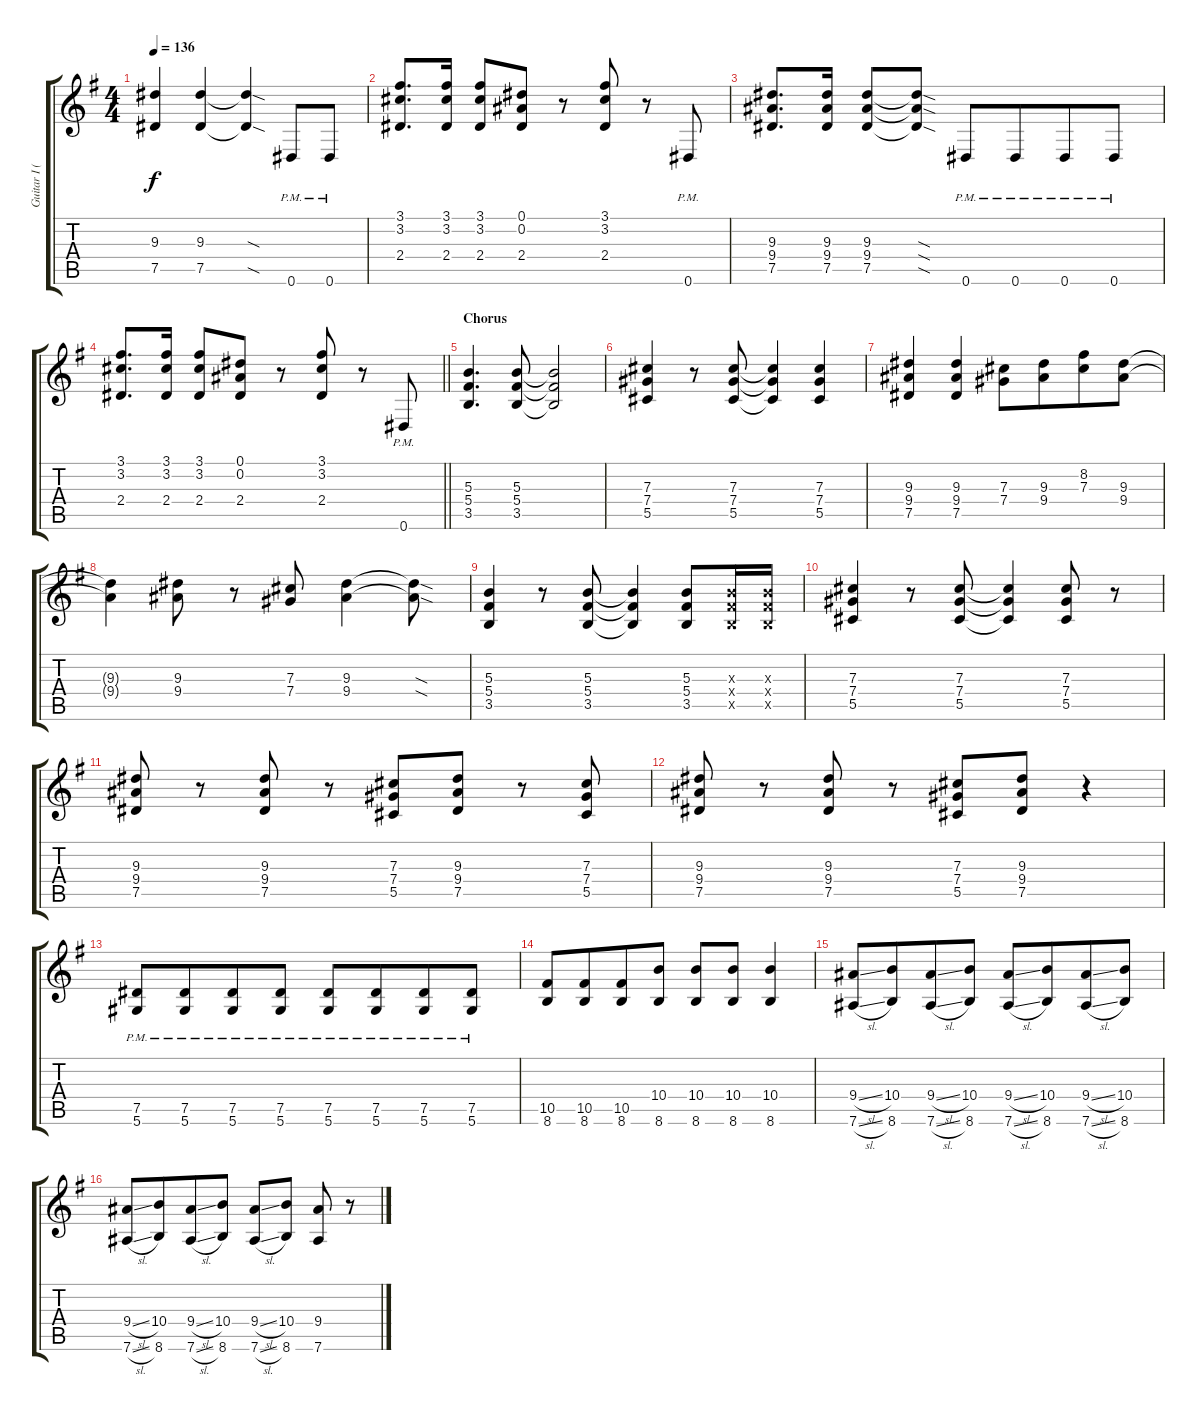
\track ("Guitar I (rhythm)" "Guitar I (") {instrument distortionguitar}
\staff {score tabs}
\tuning (Eb4 Bb3 Gb3 Db3 Ab2 Eb2) {hide}
\ts (4 4)
\tempo 136
\clef g2
\ks eminor
(9.3 7.5).4{dy f} (9.3 7.5).4 (9.3{sod t} 7.5{sod t}).4 0.6{pm}.8 0.6{pm}.8 |
(3.1 3.2 2.4).8{d} (3.1 3.2 2.4).16 (3.1 3.2 2.4).8 (0.1 0.2 2.4).8 r.8 (3.1 3.2 2.4).8 r.8 0.6{pm}.8 |
(9.3 9.4 7.5).8{d} (9.3 9.4 7.5).16 (9.3 9.4 7.5).8 (9.3{sod t} 9.4{sod t} 7.5{sod t}).8 0.6{pm}.8 0.6{pm}.8{beam merge} 0.6{pm}.8 0.6{pm}.8 |
\barLineRight lightlight
(3.1 3.2 2.4).8{d} (3.1 3.2 2.4).16 (3.1 3.2 2.4).8 (0.1 0.2 2.4).8 r.8 (3.1 3.2 2.4).8 r.8 0.6{pm}.8 |
\section ("" "Chorus")
(5.3 5.4 3.5).4{d} (5.3 5.4 3.5).8 (5.3{t} 5.4{t} 3.5{t}).2 |
(7.3 7.4 5.5).4 r.8 (7.3 7.4 5.5).8 (7.3{t} 7.4{t} 5.5{t}).4 (7.3 7.4 5.5).4 |
(9.3 9.4 7.5).4 (9.3 9.4 7.5).4 (7.3 7.4).8{beam merge} (9.3 9.4).8{beam merge} (8.2 7.3).8 (9.3 9.4).8 |
(9.3{t} 9.4{t}).4 (9.3 9.4).8 r.8 (7.3 7.4).8 (9.3 9.4).4 (9.3{sod t} 9.4{sod t}).8 |
(5.3 5.4 3.5).4 r.8 (5.3 5.4 3.5).8 (5.3{t} 5.4{t} 3.5{t}).4 (5.3 5.4 3.5).8 (5.3{x} 5.4{x} 3.5{x}).16 (5.3{x} 5.4{x} 3.5{x}).16 |
(7.3 7.4 5.5).4 r.8 (7.3 7.4 5.5).8 (7.3{t} 7.4{t} 5.5{t}).4 (7.3 7.4 5.5).8 r.8 |
(9.3 9.4 7.5).8 r.8 (9.3 9.4 7.5).8 r.8 (7.3 7.4 5.5).8 (9.3 9.4 7.5).8 r.8 (7.3 7.4 5.5).8 |
(9.3 9.4 7.5).8 r.8 (9.3 9.4 7.5).8 r.8 (7.3 7.4 5.5).8 (9.3 9.4 7.5).8 r.4 |
(7.5{pm} 5.6{pm}).8 (7.5{pm} 5.6{pm}).8{beam merge} (7.5{pm} 5.6{pm}).8 (7.5{pm} 5.6{pm}).8 (7.5{pm} 5.6{pm}).8 (7.5{pm} 5.6{pm}).8{beam merge} (7.5{pm} 5.6{pm}).8 (7.5{pm} 5.6{pm}).8 |
(10.5 8.6).8 (10.5 8.6).8{beam merge} (10.5 8.6).8 (10.4 8.6).8 (10.4 8.6).8 (10.4 8.6).8 (10.4 8.6).4 |
(9.4{sl} 7.6{sl}).8 (10.4 8.6).8{beam merge} (9.4{sl} 7.6{sl}).8 (10.4 8.6).8 (9.4{sl} 7.6{sl}).8 (10.4 8.6).8{beam merge} (9.4{sl} 7.6{sl}).8 (10.4 8.6).8 |
(9.4{sl} 7.6{sl}).8 (10.4 8.6).8{beam merge} (9.4{sl} 7.6{sl}).8 (10.4 8.6).8 (9.4{sl} 7.6{sl}).8 (10.4 8.6).8{beam split} (9.4 7.6).8 r.8
